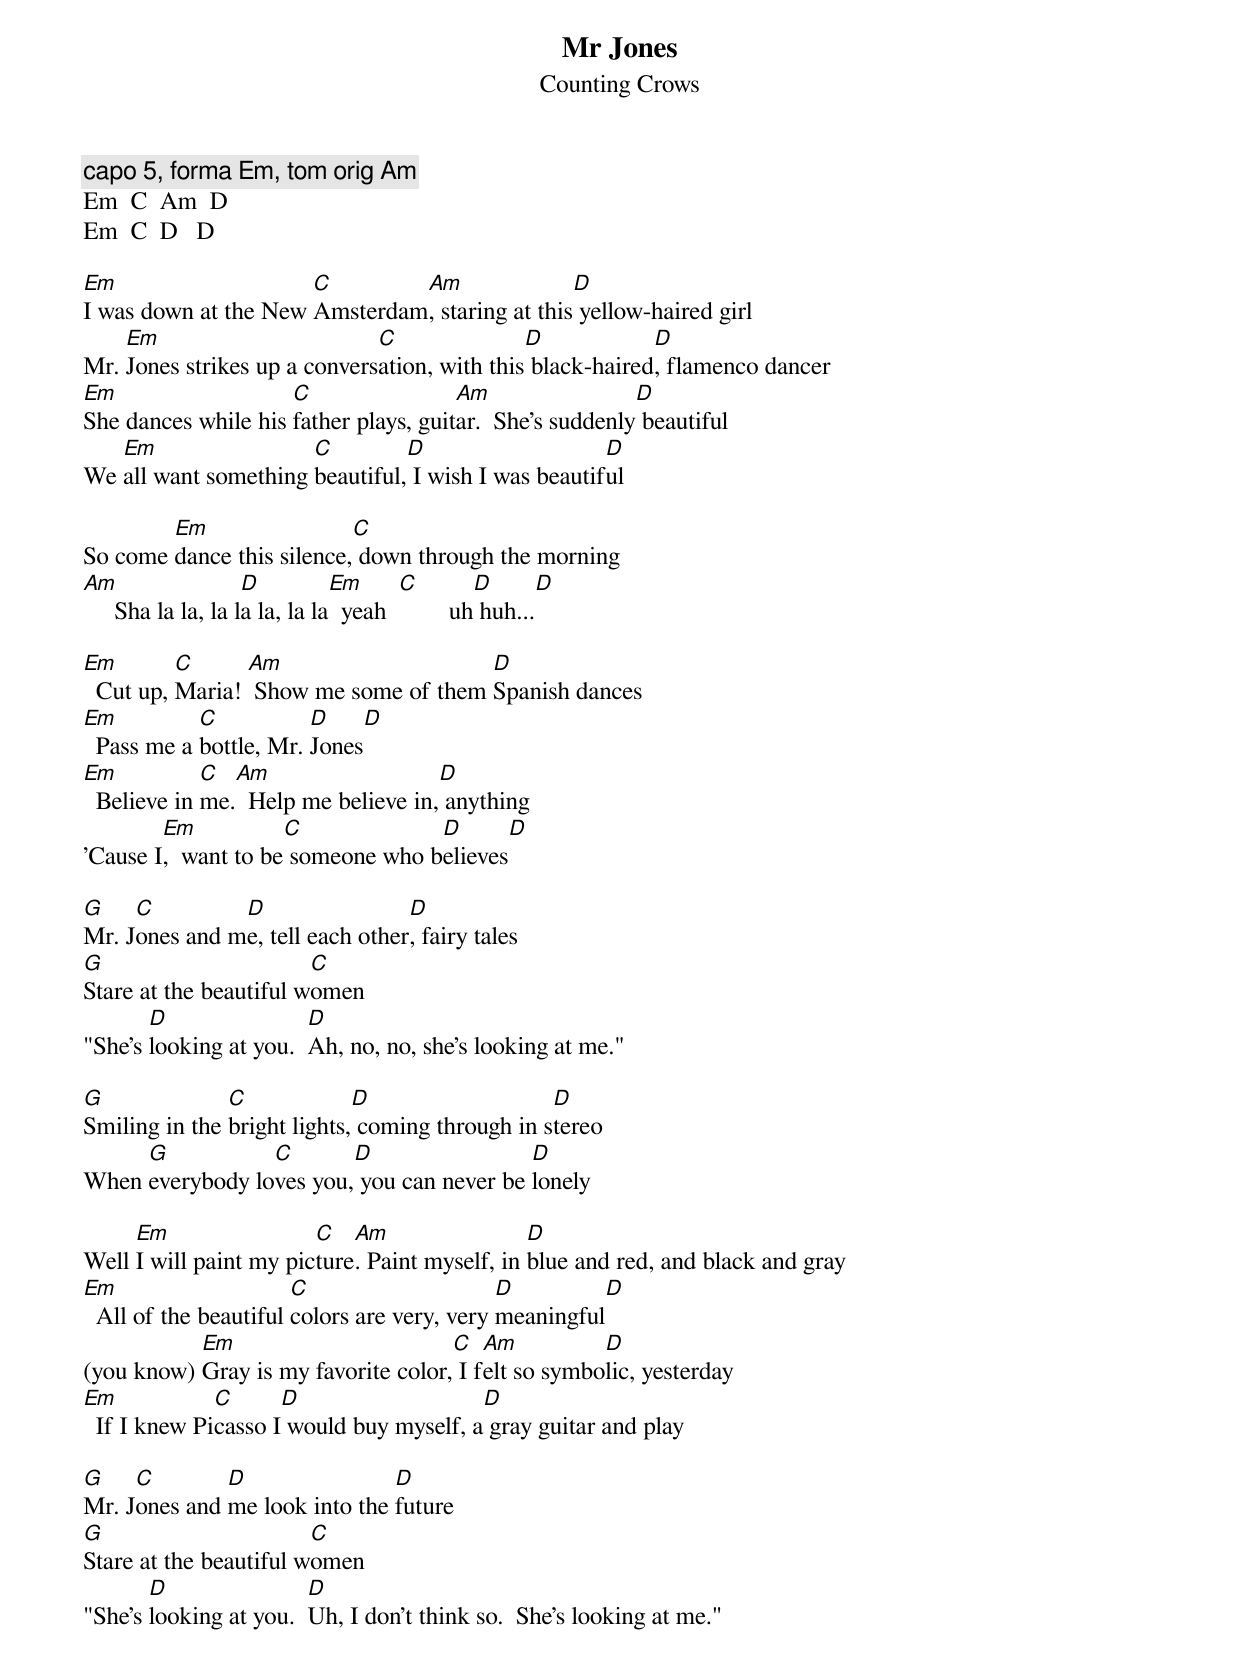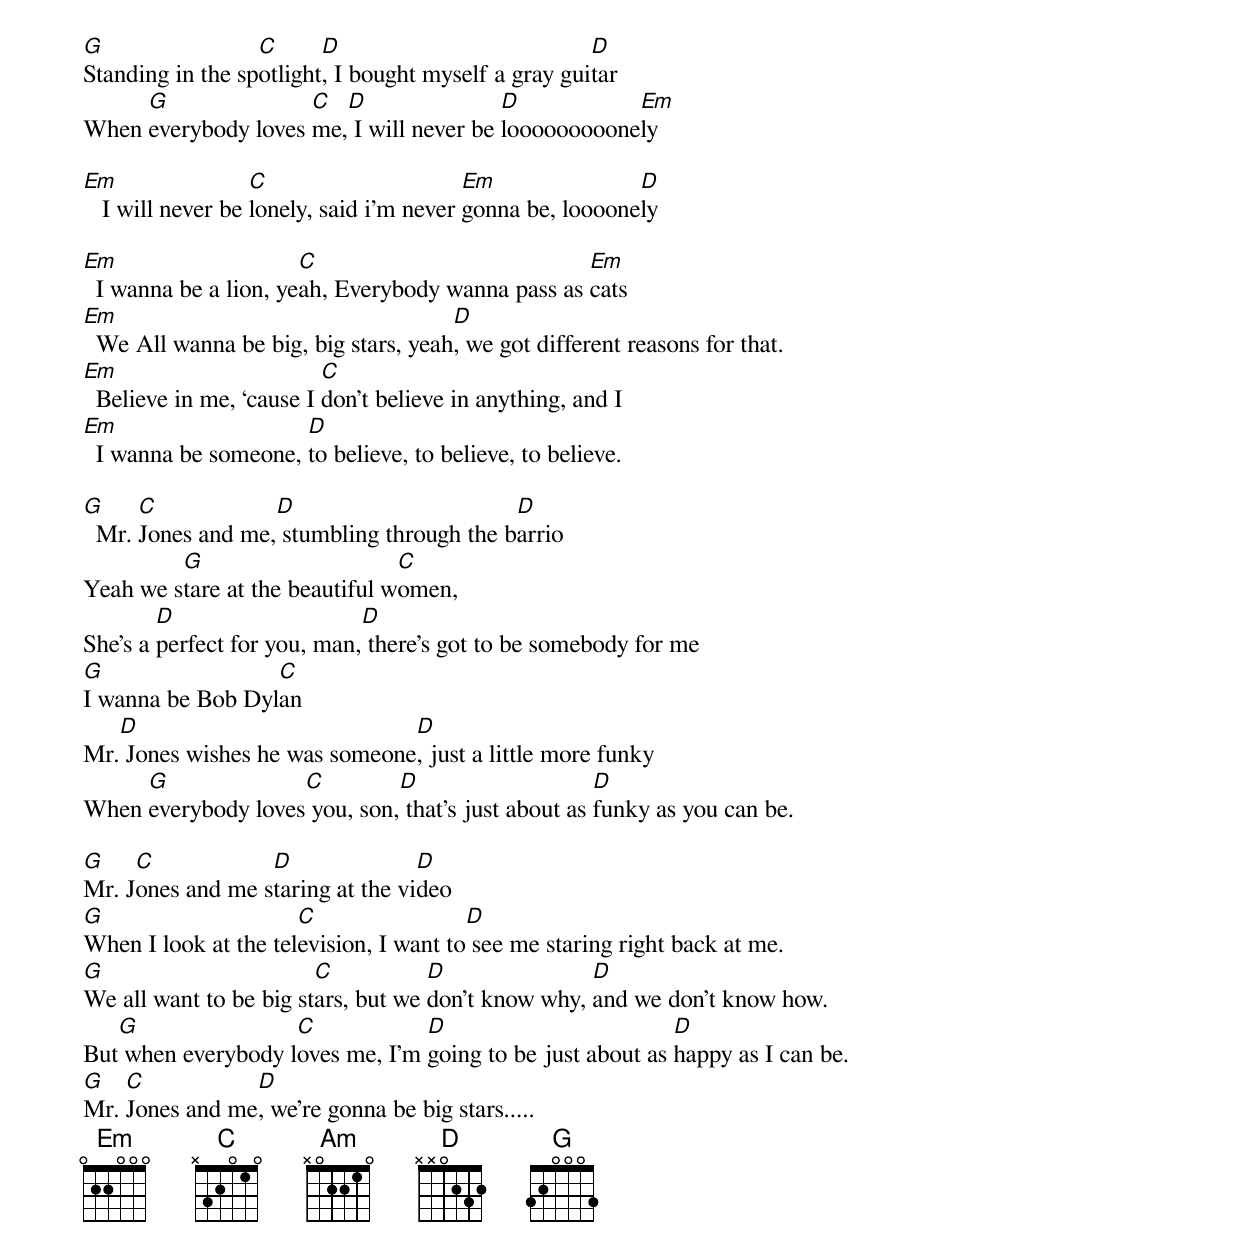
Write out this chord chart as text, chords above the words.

Mr Jones
Counting Crows

capo 5, forma Em, tom orig Am
Em  C  Am  D
Em  C  D   D

Em                    C        Am               D
I was down at the New Amsterdam, staring at this yellow-haired girl
    Em                        C               D            D
Mr. Jones strikes up a conversation, with this black-haired, flamenco dancer
Em                   C                 Am                 D
She dances while his father plays, guitar.  She's suddenly beautiful
   Em                 C         D                    D
We all want something beautiful, I wish I was beautiful

        Em                 C
So come dance this silence, down through the morning
Am                  D          Em      C         D           D
     Sha la la, la la la, la la  yeah          uh huh...

Em        C      Am                    D
  Cut up, Maria!  Show me some of them Spanish dances
Em          C           D           D
  Pass me a bottle, Mr. Jones
Em           C  Am                   D
  Believe in me.  Help me believe in, anything
        Em           C             D         D
'Cause I,  want to be someone who believes

G    C         D                 D
Mr. Jones and me, tell each other, fairy tales
G                       C
Stare at the beautiful women
       D                D
"She's looking at you.  Ah, no, no, she's looking at me."

G              C             D                   D
Smiling in the bright lights, coming through in stereo
     G           C       D                 D
When everybody loves you, you can never be lonely

     Em                 C   Am                 D
Well I will paint my picture. Paint myself, in blue and red, and black and gray
Em                     C                     D          D
  All of the beautiful colors are very, very meaningful
           Em                        C   Am          D
(you know) Gray is my favorite color, I felt so symbolic, yesterday
Em            C      D                   D
  If I knew Picasso I would buy myself, a gray guitar and play

G    C        D                D
Mr. Jones and me look into the future
G                       C
Stare at the beautiful women
       D                D
"She's looking at you.  Uh, I don't think so.  She's looking at me."
G                 C      D                           D
Standing in the spotlight, I bought myself a gray guitar
     G               C  D                D           Em
When everybody loves me, I will never be looooooooonely

Em                 C                      Em               D
   I will never be lonely, said i’m never gonna be, loooonely

Em                     C                           Em
  I wanna be a lion, yeah, Everybody wanna pass as cats
Em                                    D
  We All wanna be big, big stars, yeah, we got different reasons for that.
Em                        C
  Believe in me, ‘cause I don't believe in anything, and I
Em                    D
  I wanna be someone, to believe, to believe, to believe.

G     C            D                       D
  Mr. Jones and me, stumbling through the barrio
         G                      C
Yeah we stare at the beautiful women,
        D                    D
She's a perfect for you, man, there's got to be somebody for me
G                 C
I wanna be Bob Dylan
   D                           D
Mr. Jones wishes he was someone, just a little more funky
     G              C         D                     D
When everybody loves you, son, that's just about as funky as you can be.

G    C            D               D
Mr. Jones and me staring at the video
G                     C                 D
When I look at the television, I want to see me staring right back at me.
G                       C           D               D
We all want to be big stars, but we don't know why, and we don't know how.
   G                C            D                         D
But when everybody loves me, I'm going to be just about as happy as I can be.
G   C           D
Mr. Jones and me, we're gonna be big stars.....
